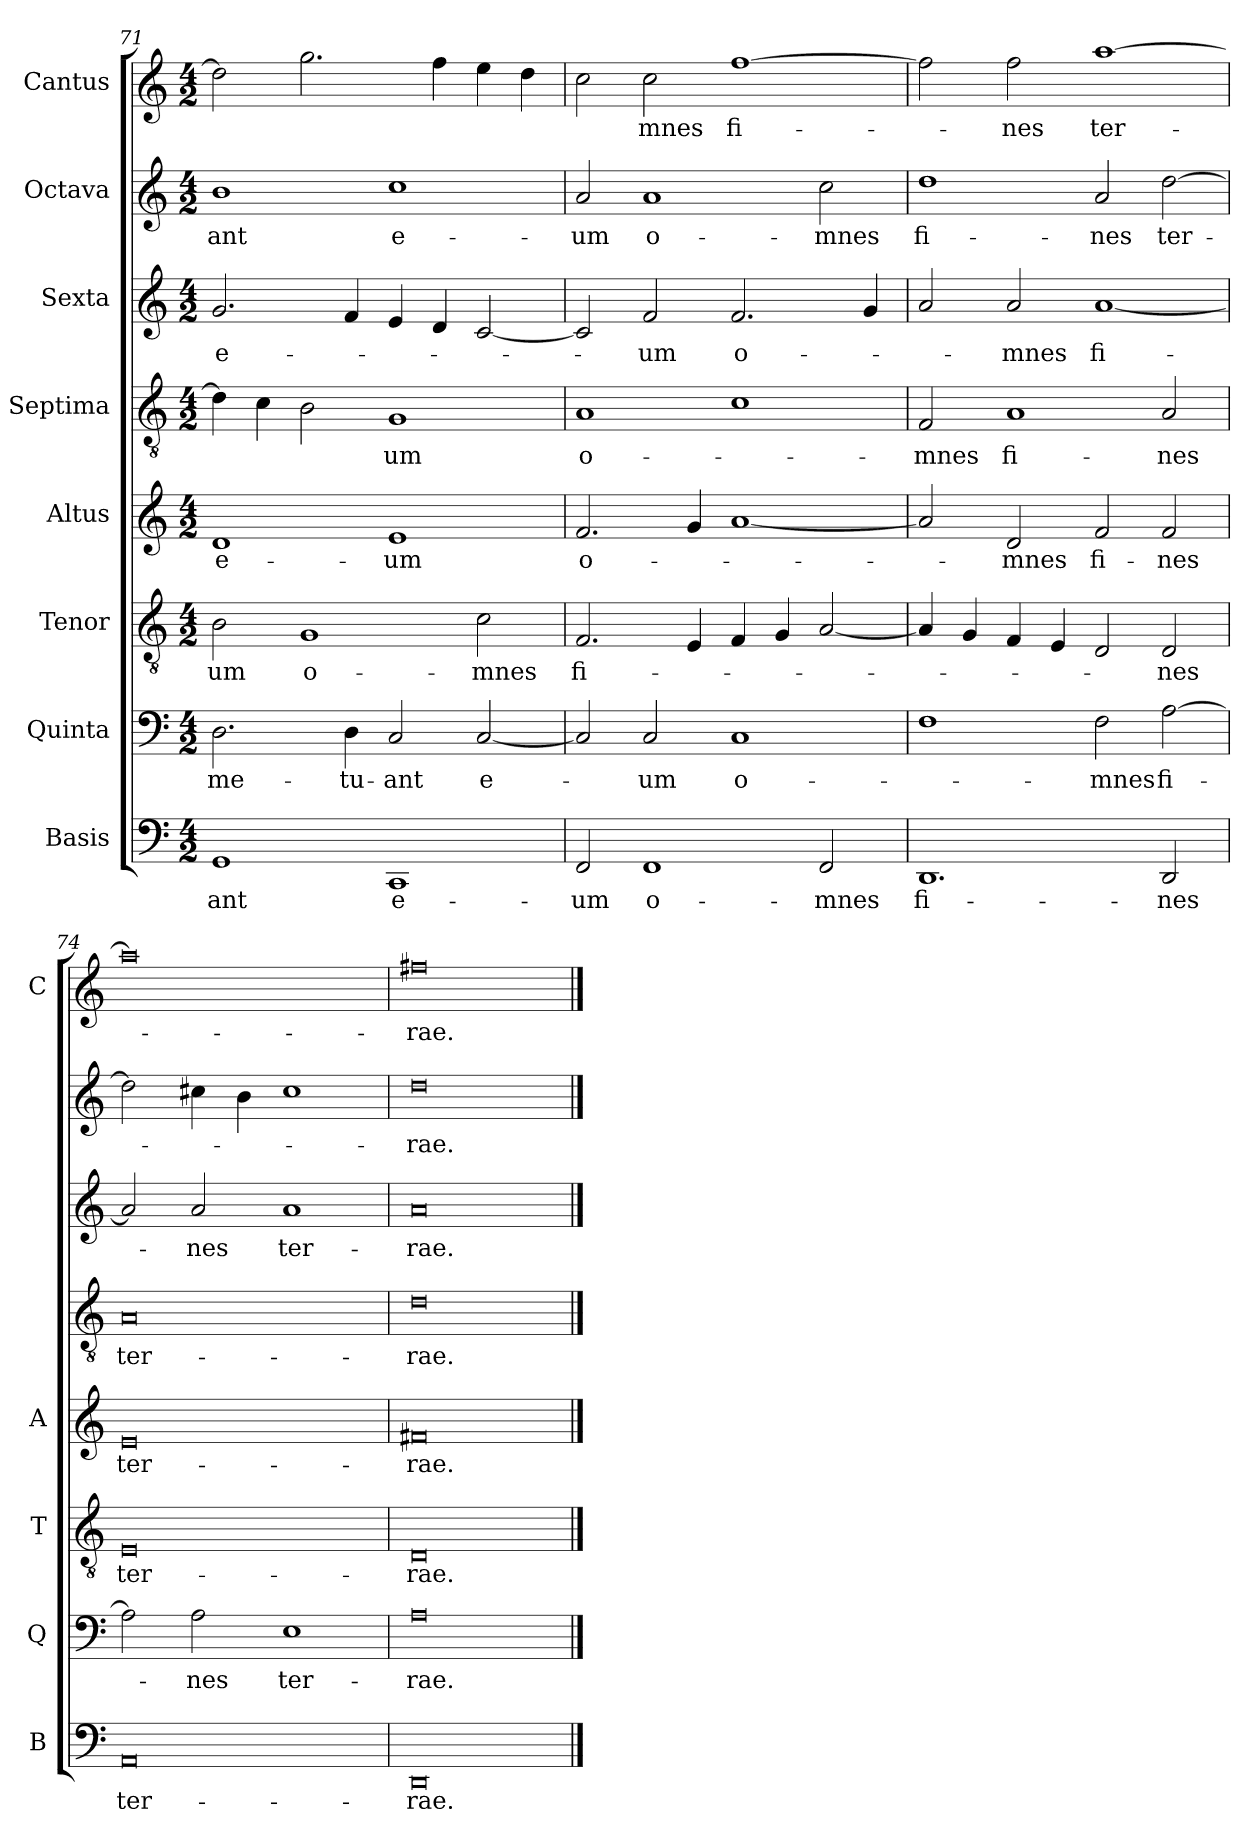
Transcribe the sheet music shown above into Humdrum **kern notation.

**kern	**text	**kern	**text	**kern	**text	**kern	**text	**kern	**text	**kern	**text	**kern	**text	**kern	**text
*part8	*part8	*part7	*part7	*part6	*part6	*part5	*part5	*part4	*part4	*part3	*part3	*part2	*part2	*part1	*part1
*staff8	*staff8	*staff7	*staff7	*staff6	*staff6	*staff5	*staff5	*staff4	*staff4	*staff3	*staff3	*staff2	*staff2	*staff1	*staff1
*I"Basis	*	*I"Quinta	*	*I"Tenor	*	*I"Altus	*	*I"Septima	*	*I"Sexta	*	*I"Octava	*	*I"Cantus	*
*I'B	*	*I'Q	*	*I'T	*	*I'A	*	*	*	*	*	*	*	*I'C	*
!!LO:LB:g=z
*clefF4	*	*clefF4	*	*clefGv2	*	*clefG2	*	*clefGv2	*	*clefG2	*	*clefG2	*	*clefG2	*
*k[]	*	*k[]	*	*k[]	*	*k[]	*	*k[]	*	*k[]	*	*k[]	*	*k[]	*
*C:	*	*C:	*	*C:	*	*C:	*	*C:	*	*C:	*	*C:	*	*C:	*
*M4/2	*	*M4/2	*	*M4/2	*	*M4/2	*	*M4/2	*	*M4/2	*	*M4/2	*	*M4/2	*
=71	=71	=71	=71	=71	=71	=71	=71	=71	=71	=71	=71	=71	=71	=71	=71
!	!LO:LY:b	!	!LO:LY:b	!	!LO:LY:b	!	!LO:LY:b	!	!	!	!LO:LY:b	!	!LO:LY:b	!	!
1GG	-ant	2.D\	me-	2B\	-um	1d	e-	4d\]	.	2.g/	e-	1b	-ant	2dd\]	.
.	.	.	.	.	.	.	.	4c\	.	.	.	.	.	.	.
!	!	!	!	!	!LO:LY:b	!	!	!	!	!	!	!	!	!	!
.	.	.	.	1G	o-	.	.	2B\	.	.	.	.	.	2.gg\	.
!	!	!	!LO:LY:b	!	!	!	!	!	!	!	!	!	!	!	!
.	.	4D\	-tu-	.	.	.	.	.	.	4f/	.	.	.	.	.
!	!LO:LY:b	!	!LO:LY:b	!	!	!	!LO:LY:b	!	!LO:LY:b	!	!	!	!LO:LY:b	!	!
1CC	e-	2C/	-ant	.	.	1e	-um	1G	-um	4e/	.	1cc	e-	.	.
.	.	.	.	.	.	.	.	.	.	4d/	.	.	.	4ff\	.
!	!	!	!LO:LY:b	!	!LO:LY:b	!	!	!	!	!	!	!	!	!	!
.	.	[2C/	e-	2c\	-mnes	.	.	.	.	[2c/	.	.	.	4ee\	.
.	.	.	.	.	.	.	.	.	.	.	.	.	.	4dd\	.
=72	=72	=72	=72	=72	=72	=72	=72	=72	=72	=72	=72	=72	=72	=72	=72
!	!LO:LY:b	!	!	!	!LO:LY:b	!	!LO:LY:b	!	!LO:LY:b	!	!	!	!LO:LY:b	!	!
2FF/	-um	2C/]	.	2.F/	fi-	2.f/	o-	1A	o-	2c/]	.	2a/	-um	2cc\	.
!	!LO:LY:b	!	!LO:LY:b	!	!	!	!	!	!	!	!LO:LY:b	!	!LO:LY:b	!	!LO:LY:b
1FF	o-	2C/	-um	.	.	.	.	.	.	2f/	-um	1a	o-	2cc\	-mnes
.	.	.	.	4E/	.	4g/	.	.	.	.	.	.	.	.	.
!	!	!	!LO:LY:b	!	!	!	!	!	!	!	!LO:LY:b	!	!	!	!LO:LY:b
.	.	1C	o-	4F/	.	[1a	.	1c	.	2.f/	o-	.	.	[1ff	fi-
.	.	.	.	4G/	.	.	.	.	.	.	.	.	.	.	.
!	!LO:LY:b	!	!	!	!	!	!	!	!	!	!	!	!LO:LY:b	!	!
2FF/	-mnes	.	.	[2A/	.	.	.	.	.	.	.	2cc\	-mnes	.	.
.	.	.	.	.	.	.	.	.	.	4g/	.	.	.	.	.
=73	=73	=73	=73	=73	=73	=73	=73	=73	=73	=73	=73	=73	=73	=73	=73
!	!LO:LY:b	!	!	!	!	!	!	!	!LO:LY:b	!	!	!	!LO:LY:b	!	!
1.DD	fi-	1F	.	4A/]	.	2a/]	.	2F/	-mnes	2a/	.	1dd	fi-	2ff\]	.
.	.	.	.	4G/	.	.	.	.	.	.	.	.	.	.	.
!	!	!	!	!	!	!	!LO:LY:b	!	!LO:LY:b	!	!LO:LY:b	!	!	!	!LO:LY:b
.	.	.	.	4F/	.	2d/	-mnes	1A	fi-	2a/	-mnes	.	.	2ff\	-nes
.	.	.	.	4E/	.	.	.	.	.	.	.	.	.	.	.
!	!	!	!LO:LY:b	!	!	!	!LO:LY:b	!	!	!	!LO:LY:b	!	!LO:LY:b	!	!LO:LY:b
.	.	2F\	-mnes	2D/	.	2f/	fi-	.	.	[1a	fi-	2a/	-nes	[1aa	ter-
!	!LO:LY:b	!	!LO:LY:b	!	!LO:LY:b	!	!LO:LY:b	!	!LO:LY:b	!	!	!	!LO:LY:b	!	!
2DD/	-nes	[2A\	fi-	2D/	-nes	2f/	-nes	2A/	-nes	.	.	[2dd\	ter-	.	.
=74	=74	=74	=74	=74	=74	=74	=74	=74	=74	=74	=74	=74	=74	=74	=74
!	!LO:LY:b	!	!	!	!LO:LY:b	!	!LO:LY:b	!	!LO:LY:b	!	!	!	!	!	!
0AA	ter-	2A\]	.	0E	ter-	0e	ter-	0A	ter-	2a/]	.	2dd\]	.	0aa]	.
!	!	!	!LO:LY:b	!	!	!	!	!	!	!	!LO:LY:b	!	!	!	!
.	.	2A\	-nes	.	.	.	.	.	.	2a/	-nes	4cc#X\	.	.	.
.	.	.	.	.	.	.	.	.	.	.	.	4b\	.	.	.
!	!	!	!LO:LY:b	!	!	!	!	!	!	!	!LO:LY:b	!	!	!	!
.	.	1E	ter-	.	.	.	.	.	.	1a	ter-	1cc#	.	.	.
=75	=75	=75	=75	=75	=75	=75	=75	=75	=75	=75	=75	=75	=75	=75	=75
!	!LO:LY:b	!	!LO:LY:b	!	!LO:LY:b	!	!LO:LY:b	!	!LO:LY:b	!	!LO:LY:b	!	!LO:LY:b	!	!LO:LY:b
0DD	-rae.	0A	-rae.	0D	-rae.	0f#X	-rae.	0d	-rae.	0a	-rae.	0dd	-rae.	0ff#X	-rae.
==	==	==	==	==	==	==	==	==	==	==	==	==	==	==	==
*-	*-	*-	*-	*-	*-	*-	*-	*-	*-	*-	*-	*-	*-	*-	*-
